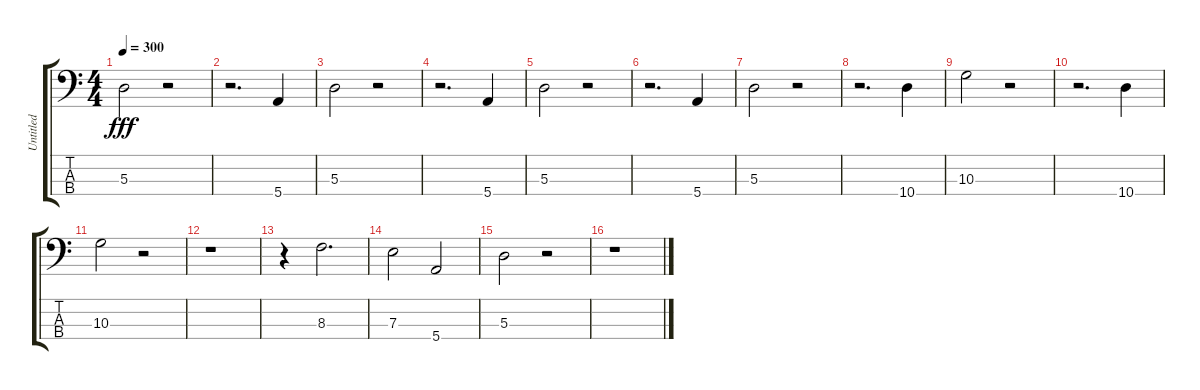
\track ("Untitled" "Untitled") {instrument electricbassfinger}
\staff {score tabs}
\tuning (G2 D2 A1 E1) {hide}
\ts (4 4)
\tempo 300
\clef f4
\ks c
5.3.2{dy fff} r.2 |
r.2{d} 5.4.4 |
5.3.2 r.2 |
r.2{d} 5.4.4 |
5.3.2 r.2 |
r.2{d} 5.4.4 |
5.3.2 r.2 |
r.2{d} 10.4.4 |
10.3.2 r.2 |
r.2{d} 10.4.4 |
10.3.2 r.2 |
r.1 |
r.4 8.3.2{d} |
7.3.2 5.4.2 |
5.3.2 r.2 |
r.1
